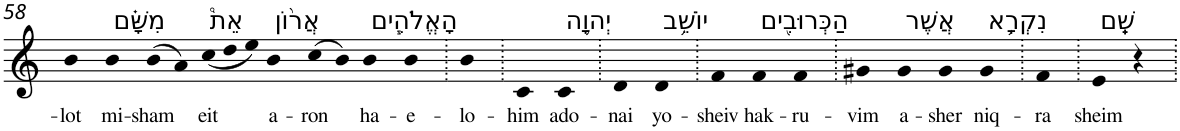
**kern	**text
*part1	*part1
*staff1	*staff1
*I"Piano	*
*I'Pno	*
!!LO:PB:g=z
*clefG2	*
*k[]	*
=58	=58
!	!LO:LY:b
4b	-lot
!LO:TX:a:t=מִשָּׁ֗ם	!
!	!LO:LY:b
4b	mi-
!	!LO:LY:b
(>8b	-sham
8a)	.
*Xtuplet	*
!LO:TX:a:t=אֵת֩	!
!	!LO:LY:b
(<12cc	eit
12dd	.
12ee)	.
!LO:TX:a:t=אֲר֨וֹן	!
!	!LO:LY:b
4b	a-
!	!LO:LY:b
(>8cc	-ron
8b)	.
!LO:TX:a:t=הָאֱלֹהִ֧ים	!
!	!LO:LY:b
4b	ha-
!	!LO:LY:b
4b	-e-
=59.	=59.
!	!LO:LY:b
4b	-lo-
=60.	=60.
!	!LO:LY:b
4c	-him
!LO:TX:a:t=יְהוָ֛ה	!
!	!LO:LY:b
4c	ado-
=61.	=61.
!	!LO:LY:b
4d	-nai
!LO:TX:a:t=יוֹשֵׁ֥ב	!
!	!LO:LY:b
4d	yo-
=62.	=62.
!	!LO:LY:b
4f	-sheiv
!LO:TX:a:t=הַכְּרוּבִ֖ים	!
!	!LO:LY:b
4f	hak-
!	!LO:LY:b
4f	-ru-
=63.	=63.
!	!LO:LY:b
4g#X	-vim
!LO:TX:a:t=אֲשֶׁר	!
!	!LO:LY:b
4g#	a-
!	!LO:LY:b
4g#	-sher
!LO:TX:a:t=נִקְרָ֥א	!
!	!LO:LY:b
4g#	niq-
=64.	=64.
!	!LO:LY:b
4f	-ra
=65.	=65.
!LO:TX:a:t=שֵֽׁם	!
!	!LO:LY:b
4e	sheim
4r	.
=.	=.
*-	*-
